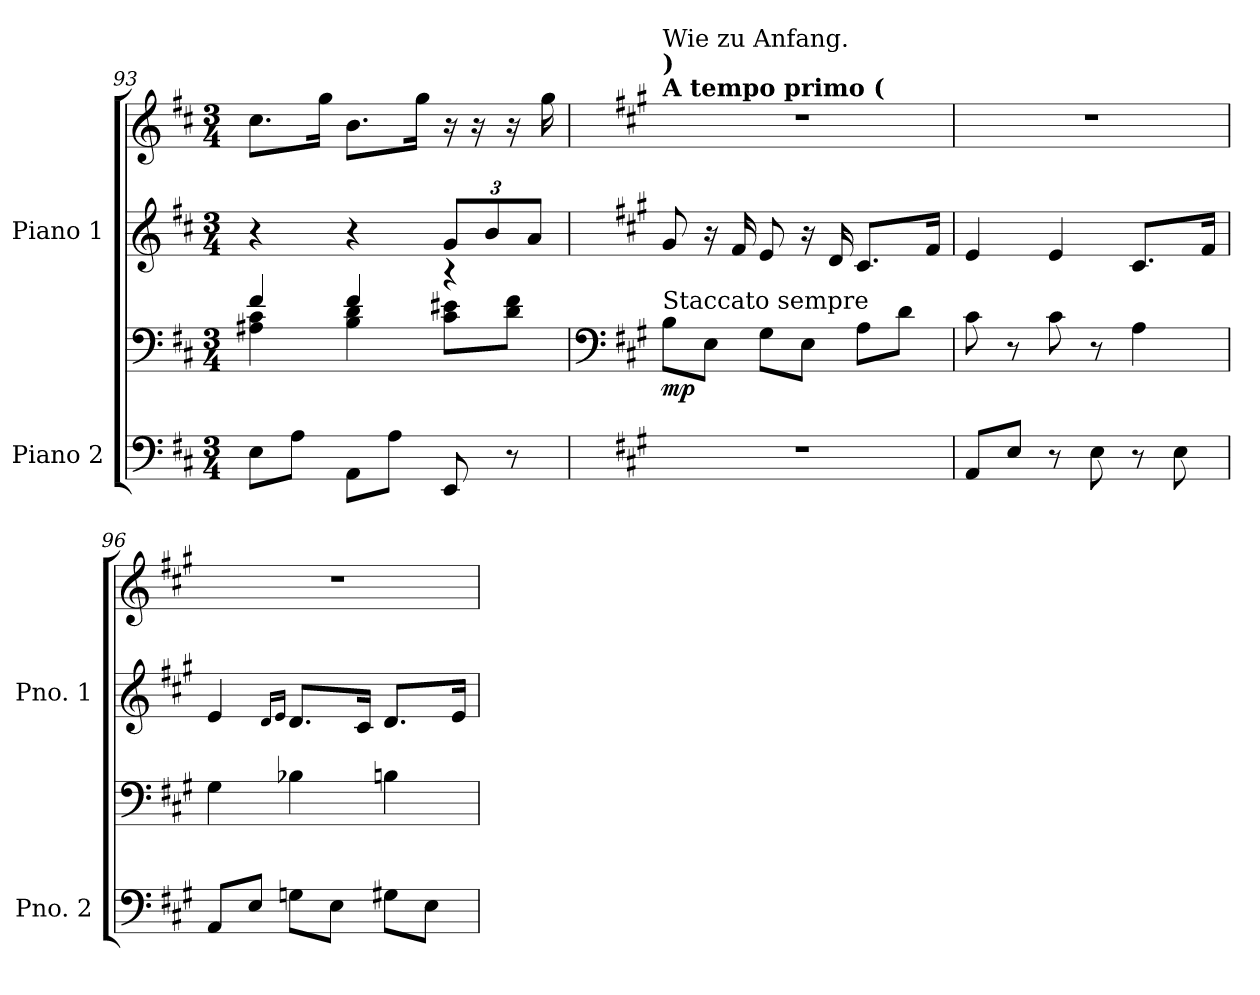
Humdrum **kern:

**kern	**kern	**dynam	**kern	**kern
*part2	*part2	*part2	*part1	*part1
*staff4	*staff3	*staff3/4	*staff2	*staff1
*I"Piano 2	*	*	*I"Piano 1	*
*I'Pno. 2	*	*	*I'Pno. 1	*
*clefF4	*clefF4	*	*clefG2	*clefG2
*k[f#c#]	*k[f#c#]	*	*k[f#c#]	*k[f#c#]
*M3/4	*M3/4	*	*M3/4	*M3/4
=93	=93	=93	=93	=93
*	*^	*	*	*
8E\L	4f#/	4A#X\ 4c#\	.	4r	8.cc#\L
8A\J	.	.	.	.	.
.	.	.	.	.	16gg\Jk
8AA\L	4f#/	4B\ 4d\	.	4r	8.b\L
8A\J	.	.	.	.	.
.	.	.	.	.	16gg\Jk
*	*	*	*	*Xbrackettup	*
8EE/	4r	8c#\ 8e#X\L	.	12g/L	16r
.	.	.	.	.	16r
.	.	.	.	12b/	.
8r	.	8d\ 8f#\J	.	.	16r
.	.	.	.	12a/J	.
.	.	.	.	.	16gg\
*	*v	*v	*	*	*
=94	=94	=94	=94	=94
!!LO:REH:place=s1:a:B:fs=14:t=6
*	*clefF4	*	*	*
*k[f#c#g#]	*k[f#c#g#]	*	*k[f#c#g#]	*k[f#c#g#]
*	*	*	*	*MM84
!	!	!	!	!LO:TX:a:B:t=A tempo primo (
!	!	!	!	!LO:TX:a:B:t=)
!	!	!	!	!LO:TX:t=Wie zu Anfang.
!	!LO:TX:a:t=Staccato sempre	!	!	!
!	!	!LO:DY:b	!	!
2.r	8B\L	mp	8g#/	2.r
.	8E\J	.	16r	.
.	.	.	16f#/	.
.	8G#\L	.	8e/	.
.	8E\J	.	16r	.
.	.	.	16d/	.
.	8A\L	.	8.c#/L	.
.	8d\J	.	.	.
.	.	.	16f#/Jk	.
=95	=95	=95	=95	=95
8AA/L	8c#\	.	4e/	2.r
8E/J	8r	.	.	.
8r	8c#\	.	4e/	.
8E\	8r	.	.	.
8r	4A\	.	8.c#/L	.
8E\	.	.	.	.
.	.	.	16f#/Jk	.
!!LO:PB:g=z
=96	=96	=96	=96	=96
8AA/L	4G#\	.	4e/	2.r
8E/J	.	.	.	.
.	.	.	16qd/LL	.
.	.	.	16qe/JJ	.
8Gn\L	4B-X\	.	8.d/L	.
8E\J	.	.	.	.
.	.	.	16c#/Jk	.
8G#X\L	4Bn\	.	8.d/L	.
8E\J	.	.	.	.
.	.	.	16e/Jk	.
=	=	=	=	=
*-	*-	*-	*-	*-
